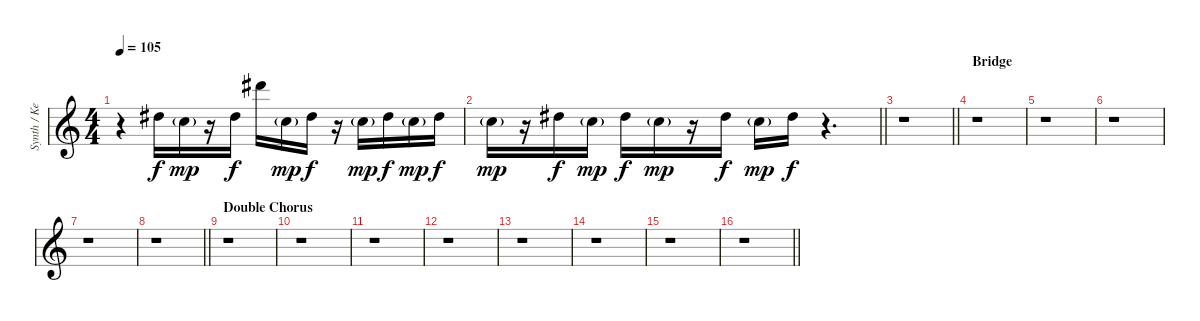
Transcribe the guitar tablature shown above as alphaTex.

\track ("Synth / Keyboard" "Synth / Ke") {instrument recorder}
\staff {score}
\tuning (C4 G3 Eb3 Bb2 F2 C2) {hide}
\ts (4 4)
\tempo 105
\clef g2
\ks c
r.4{dy f} 24.3.16 26.4{g}.16{dy mp} r.16 24.3.16{dy f} 27.1.16 26.4{g}.16{dy mp} 24.3.16{dy f} r.16 26.4{g}.16{dy mp} 24.3.16{dy f} 26.4{g}.16{dy mp} 24.3.16{dy f} |
\barLineRight lightlight
26.4{g}.16{dy mp} r.16 24.3.16{dy f} 26.4{g}.16{dy mp} 24.3.16{dy f} 26.4{g}.16{dy mp} r.16 24.3.16{dy f} 26.4{g}.16{dy mp} 24.3.16{dy f} r.4{d} |
\section ("" "")
\barLineRight lightlight
r.1 |
\section ("" "Bridge")
r.1 |
r.1 |
r.1 |
r.1 |
\barLineRight lightlight
r.1 |
\section ("" "Double Chorus")
r.1 |
r.1 |
r.1 |
r.1 |
r.1 |
r.1 |
r.1 |
\barLineRight lightlight
r.1
